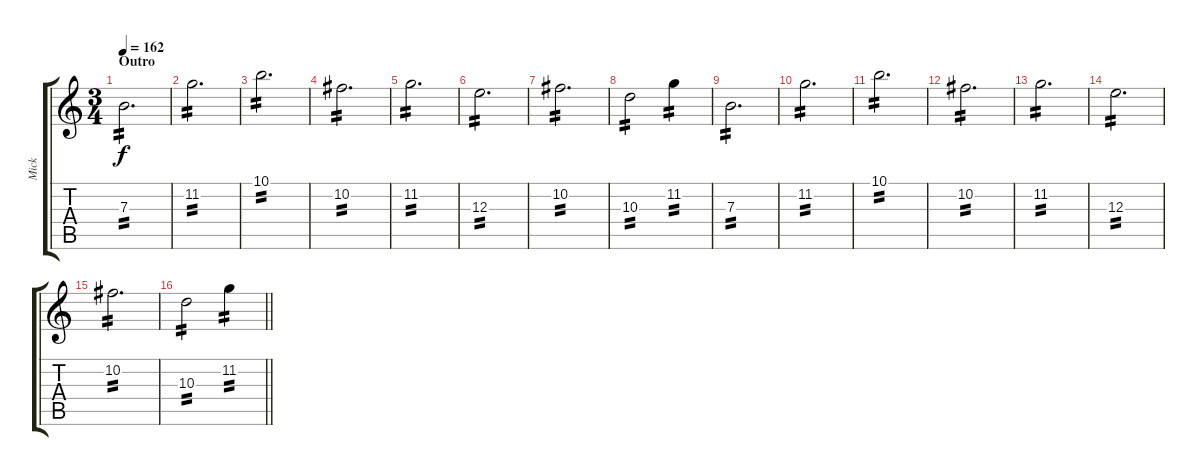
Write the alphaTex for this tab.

\track ("Mick" "Mick") {instrument distortionguitar}
\staff {score tabs}
\tuning (Db4 Ab3 E3 B2 Gb2 B1) {hide}
\ts (3 4)
\section ("" "Outro")
\tempo 162
\clef g2
\ks c
7.3.2{d tp 2 dy f} |
11.2.2{d tp 2} |
10.1.2{d tp 2} |
10.2.2{d tp 2} |
11.2.2{d tp 2} |
12.3.2{d tp 2} |
10.2.2{d tp 2} |
10.3.2{tp 2} 11.2.4{tp 2} |
7.3.2{d tp 2} |
11.2.2{d tp 2} |
10.1.2{d tp 2} |
10.2.2{d tp 2} |
11.2.2{d tp 2} |
12.3.2{d tp 2} |
10.2.2{d tp 2} |
\barLineRight lightlight
10.3.2{tp 2} 11.2.4{tp 2}
